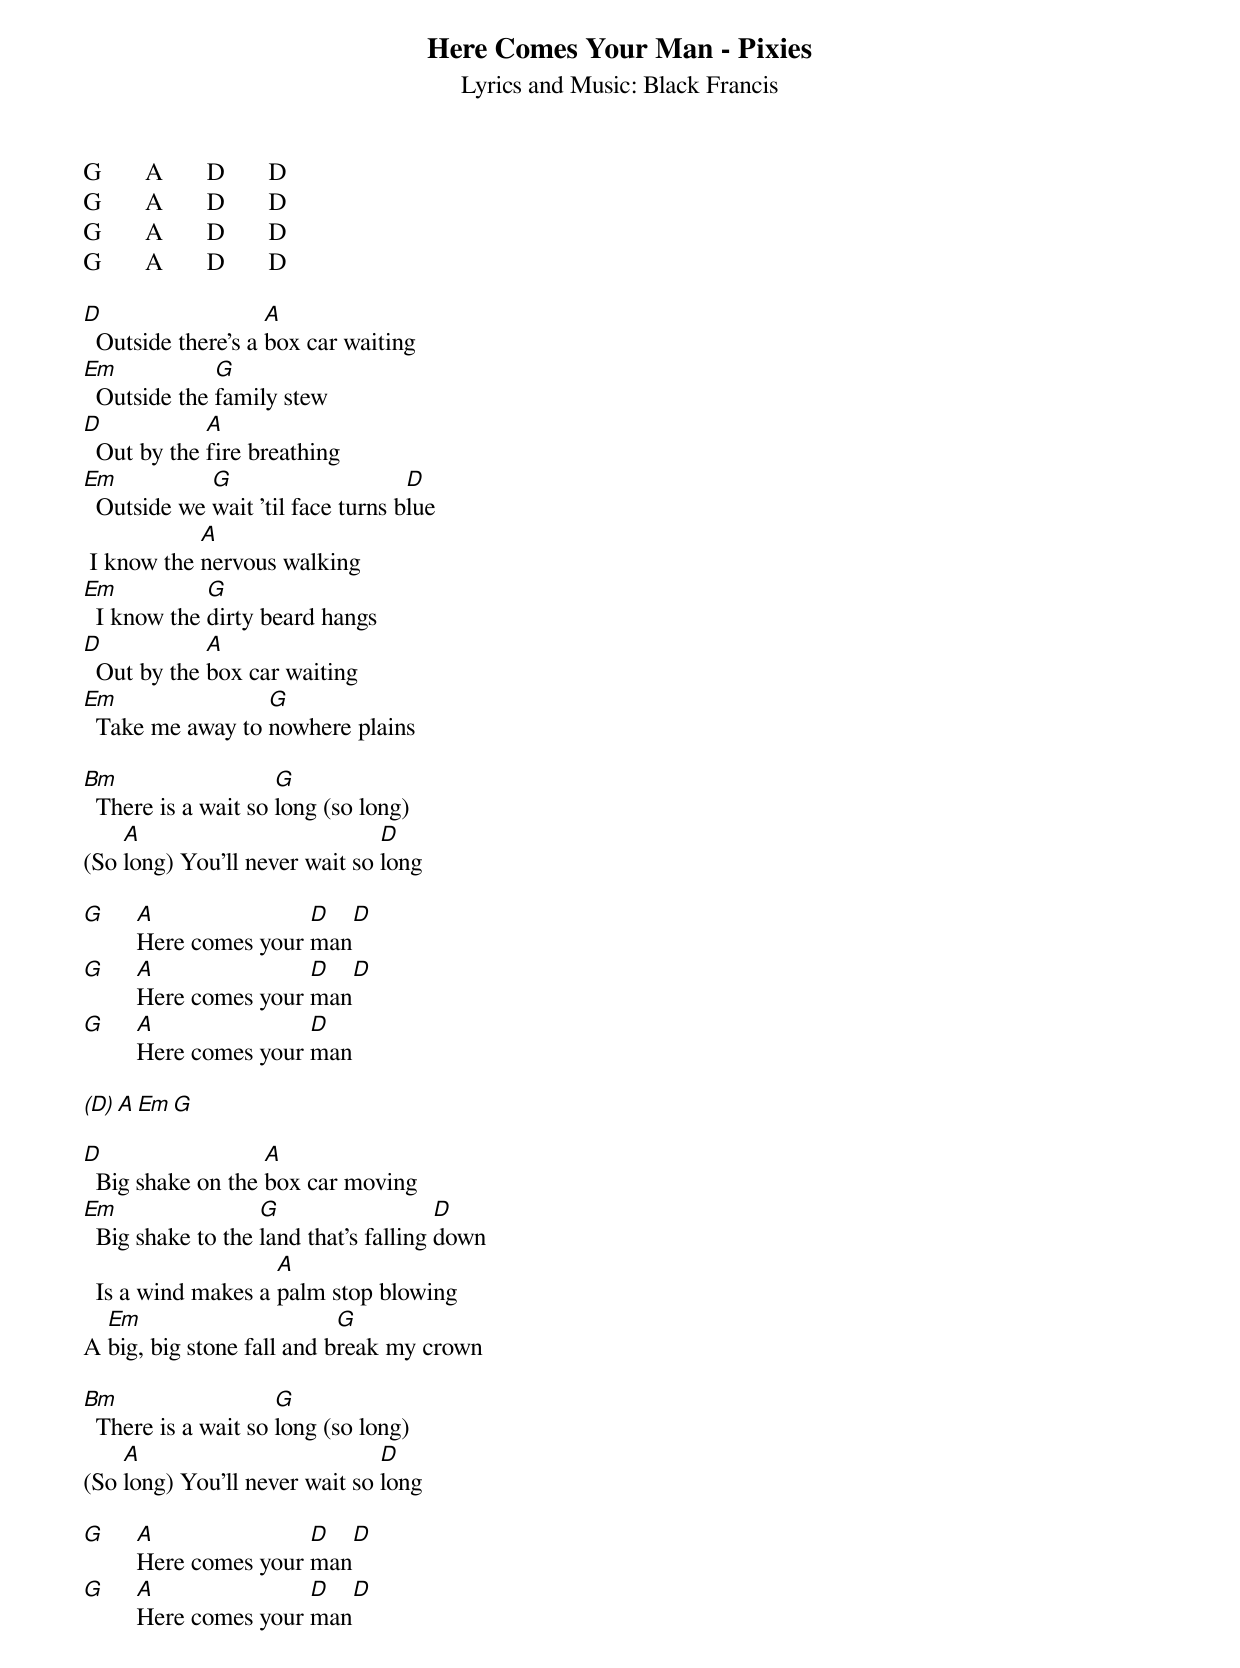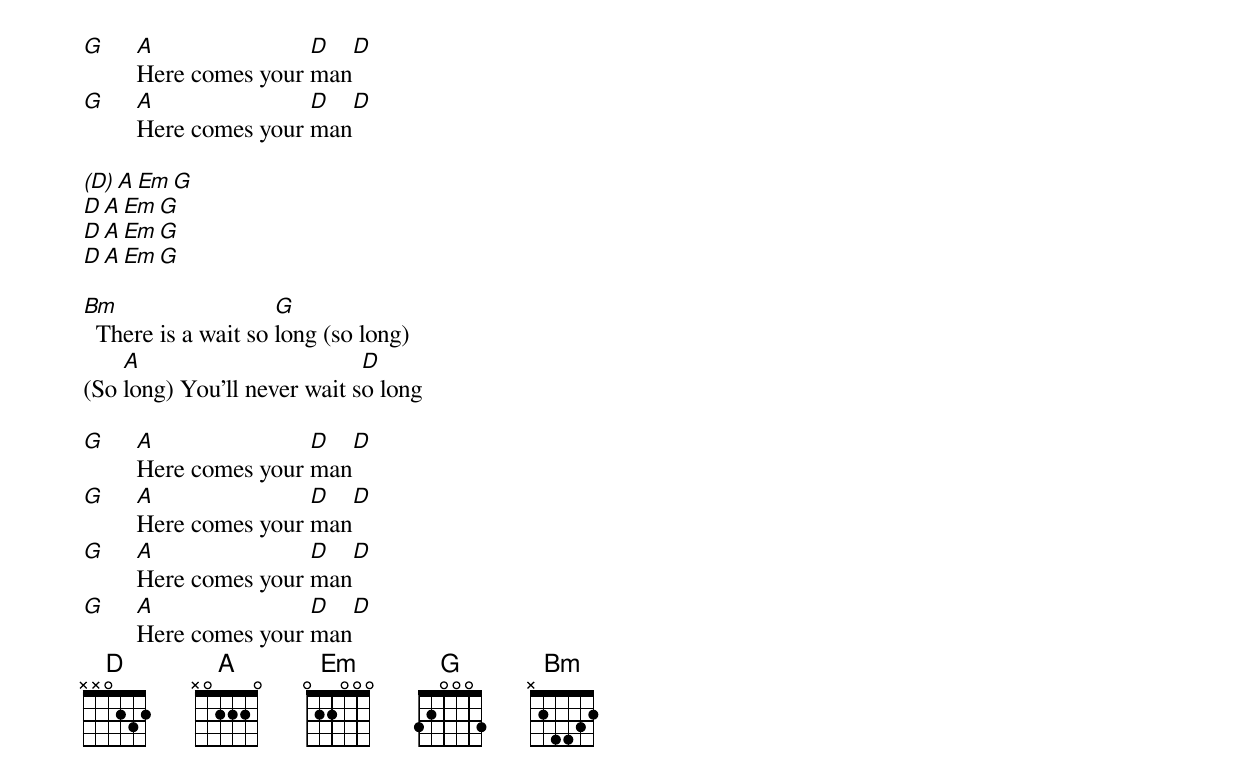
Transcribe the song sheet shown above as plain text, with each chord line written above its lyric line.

Here Comes Your Man - Pixies
Lyrics and Music: Black Francis

G       A       D       D
G       A       D       D
G       A       D       D
G       A       D       D

D                   A
  Outside there's a box car waiting
Em            G
  Outside the family stew
D            A
  Out by the fire breathing
Em           G                     D
  Outside we wait 'til face turns blue
            A
 I know the nervous walking
Em           G
  I know the dirty beard hangs
D            A
  Out by the box car waiting
Em                G
  Take me away to nowhere plains

Bm                   G
  There is a wait so long (so long)
    A                          D
(So long) You'll never wait so long

G    A               D     D
     Here comes your man
G    A               D     D
     Here comes your man
G    A               D
     Here comes your man

{Guitar solo}
(D)    A    Em    G

D                  A
  Big shake on the box car moving
Em                 G                   D
  Big shake to the land that's falling down
                    A
  Is a wind makes a palm stop blowing
  Em                       G
A big, big stone fall and break my crown

Bm                   G
  There is a wait so long (so long)
    A                          D
(So long) You'll never wait so long

G    A               D     D
     Here comes your man
G    A               D     D
     Here comes your man
G    A               D     D
     Here comes your man
G    A               D     D
     Here comes your man

{Guitar solo}
(D)    A    Em    G
 D     A    Em    G
 D     A    Em    G
 D     A    Em    G

Bm                   G
  There is a wait so long (so long)
    A                        D
(So long) You'll never wait so long

G    A               D     D
     Here comes your man
G    A               D     D
     Here comes your man
G    A               D     D
     Here comes your man
G    A               D     D
     Here comes your man
